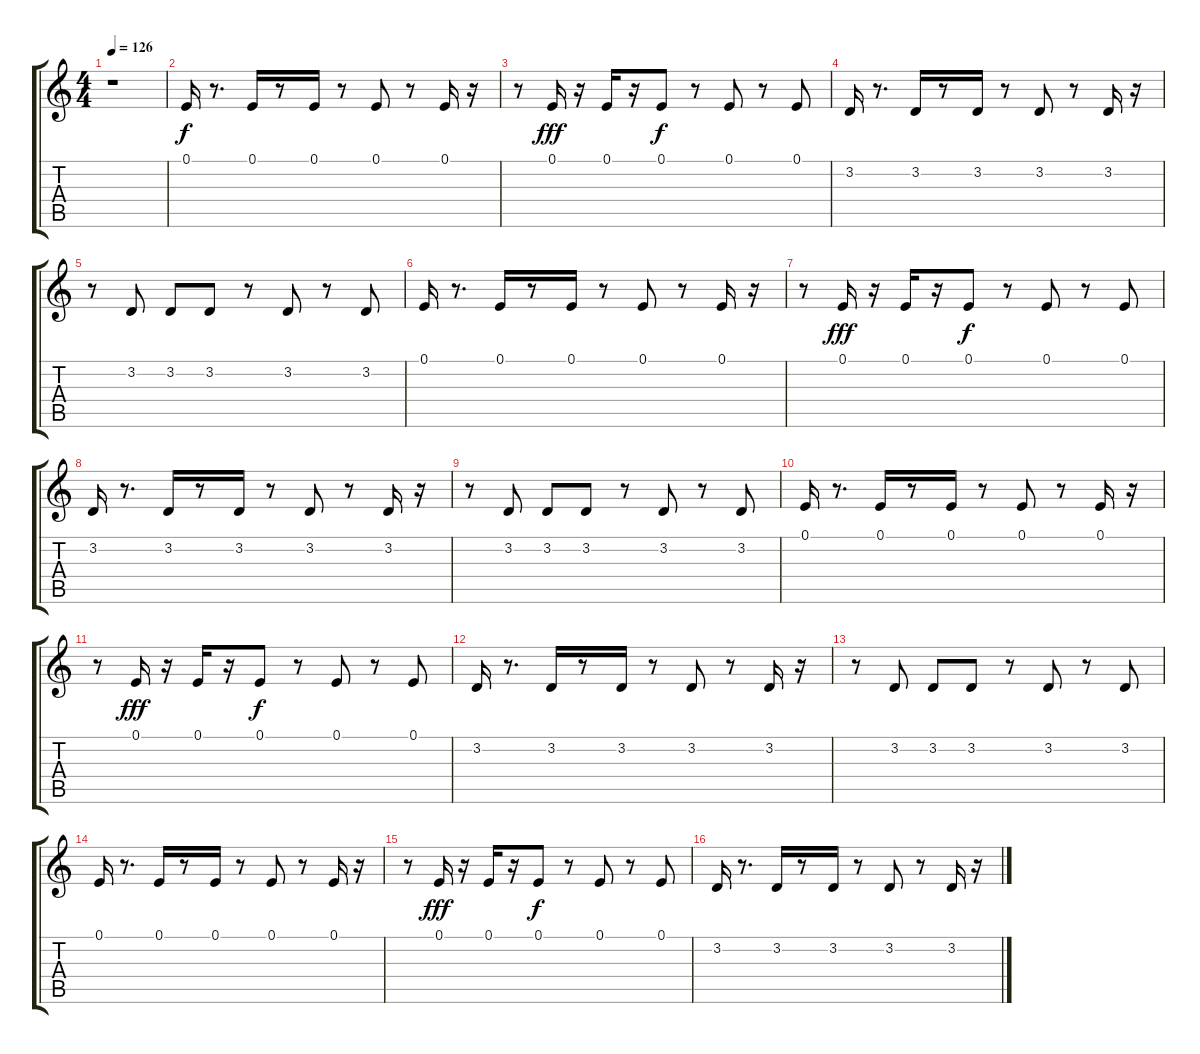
\track "" {instrument lead4chiff}
\staff {score tabs}
\tuning (E4 B3 G3 D3 A2 E2) {hide}
\ts (4 4)
\tempo 126
\clef g2
\ks c
r.1{dy f} |
0.1.16 r.8{d} 0.1.16 r.8 0.1.16 r.8 0.1.8 r.8 0.1.16 r.16 |
r.8 0.1.16{dy fff} r.16 0.1.16 r.16 0.1.8{dy f} r.8 0.1.8 r.8 0.1.8 |
3.2.16 r.8{d} 3.2.16 r.8 3.2.16 r.8 3.2.8 r.8 3.2.16 r.16 |
r.8 3.2.8 3.2.8 3.2.8 r.8 3.2.8 r.8 3.2.8 |
0.1.16 r.8{d} 0.1.16 r.8 0.1.16 r.8 0.1.8 r.8 0.1.16 r.16 |
r.8 0.1.16{dy fff} r.16 0.1.16 r.16 0.1.8{dy f} r.8 0.1.8 r.8 0.1.8 |
3.2.16 r.8{d} 3.2.16 r.8 3.2.16 r.8 3.2.8 r.8 3.2.16 r.16 |
r.8 3.2.8 3.2.8 3.2.8 r.8 3.2.8 r.8 3.2.8 |
0.1.16 r.8{d} 0.1.16 r.8 0.1.16 r.8 0.1.8 r.8 0.1.16 r.16 |
r.8 0.1.16{dy fff} r.16 0.1.16 r.16 0.1.8{dy f} r.8 0.1.8 r.8 0.1.8 |
3.2.16 r.8{d} 3.2.16 r.8 3.2.16 r.8 3.2.8 r.8 3.2.16 r.16 |
r.8 3.2.8 3.2.8 3.2.8 r.8 3.2.8 r.8 3.2.8 |
0.1.16 r.8{d} 0.1.16 r.8 0.1.16 r.8 0.1.8 r.8 0.1.16 r.16 |
r.8 0.1.16{dy fff} r.16 0.1.16 r.16 0.1.8{dy f} r.8 0.1.8 r.8 0.1.8 |
3.2.16 r.8{d} 3.2.16 r.8 3.2.16 r.8 3.2.8 r.8 3.2.16 r.16
